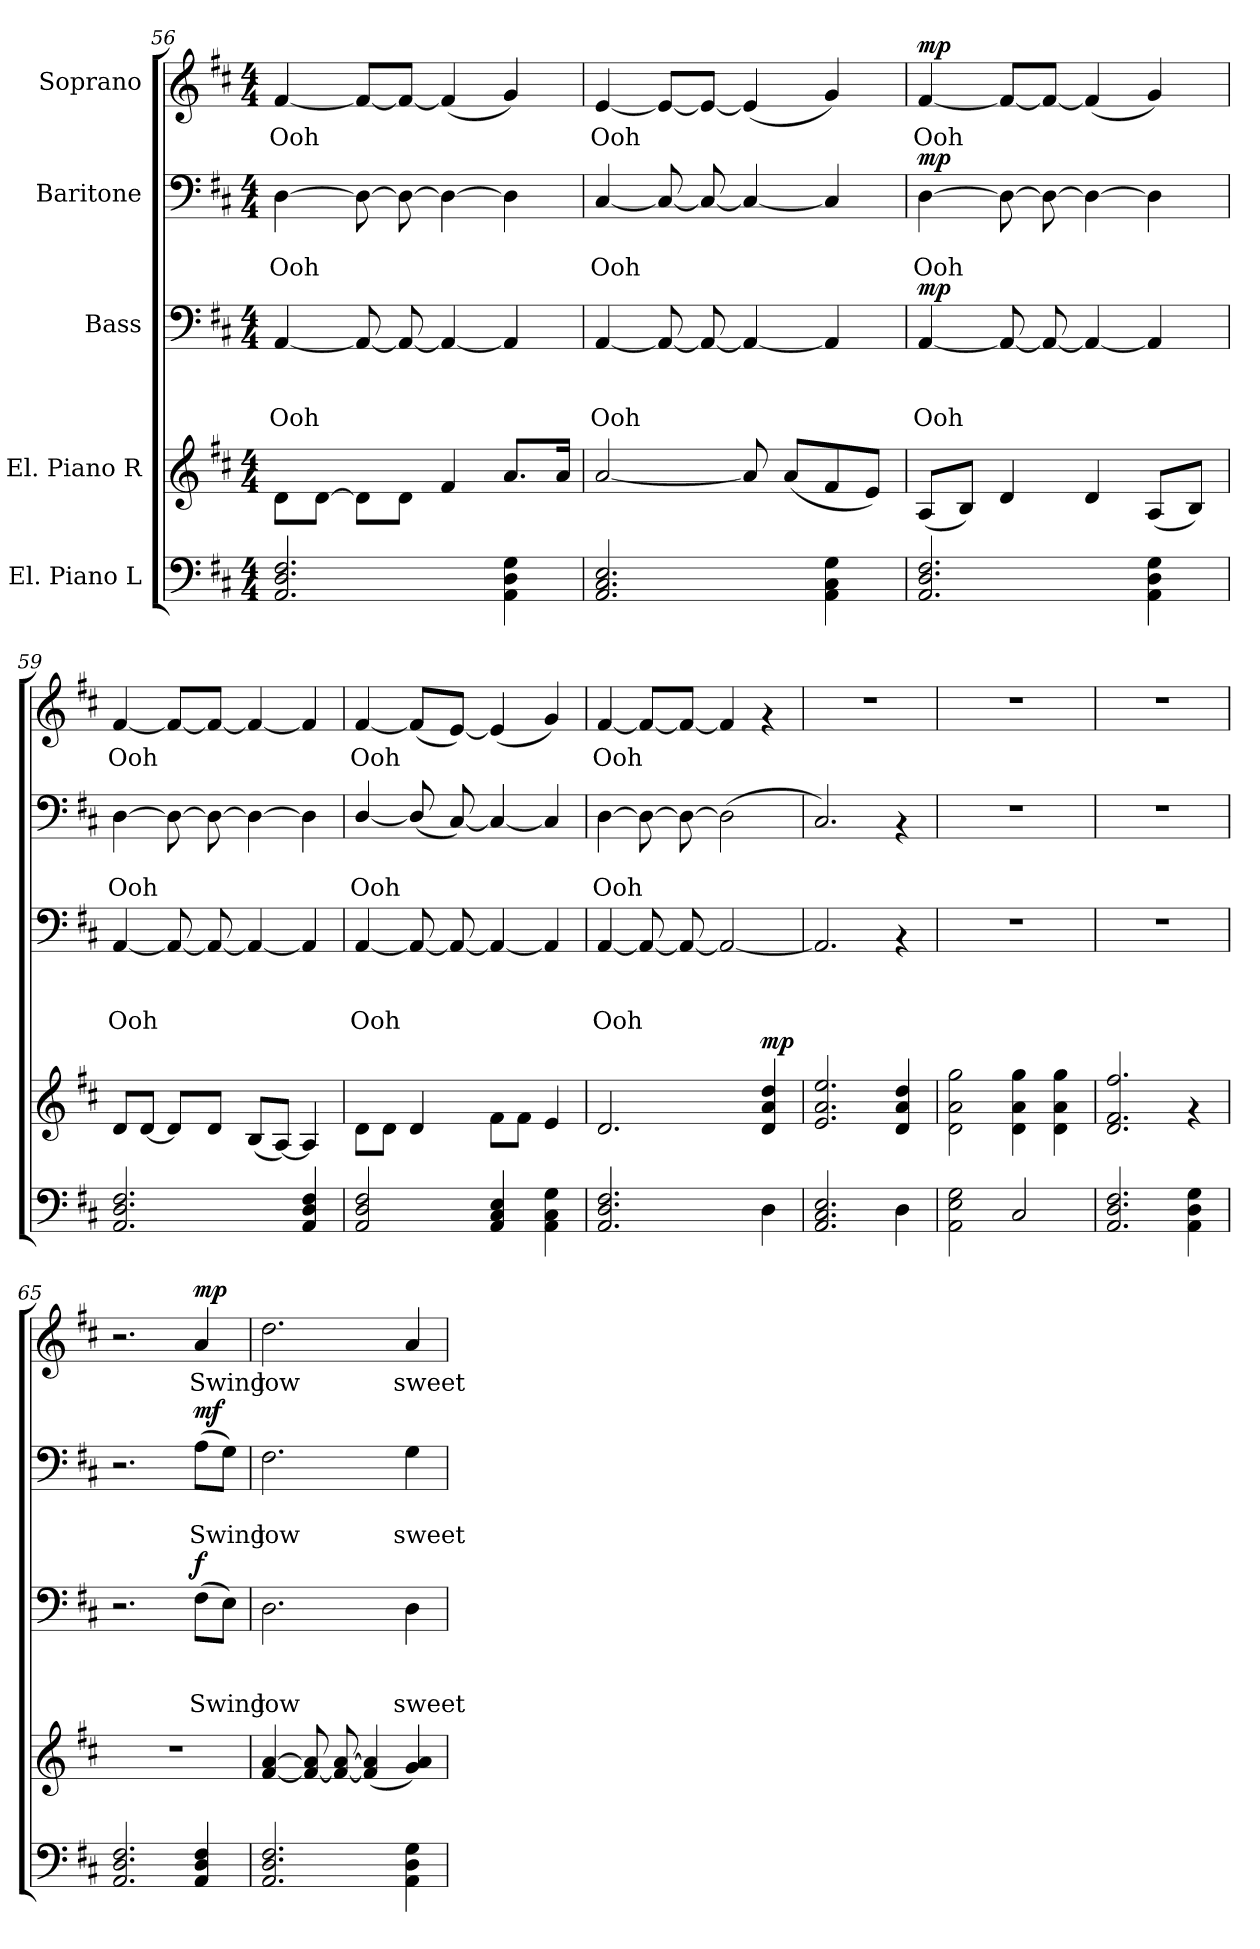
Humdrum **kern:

**kern	**kern	**dynam	**kern	**text	**text	**text	**dynam	**kern	**text	**text	**dynam	**kern	**text	**dynam
*part5	*part4	*part4	*part3	*part3	*part3	*part3	*part3	*part2	*part2	*part2	*part2	*part1	*part1	*part1
*staff5	*staff4	*staff4	*staff3	*staff3	*staff3	*staff3	*staff3	*staff2	*staff2	*staff2	*staff2	*staff1	*staff1	*staff1
*I"El. Piano L	*I"El. Piano R	*	*I"Bass	*	*	*	*	*I"Baritone	*	*	*	*I"Soprano	*	*
*clefF4	*clefG2	*	*clefF4	*	*	*	*	*clefF4	*	*	*	*clefG2	*	*
*k[f#c#]	*k[f#c#]	*	*k[f#c#]	*	*	*	*	*k[f#c#]	*	*	*	*k[f#c#]	*	*
*D:	*D:	*	*D:	*	*	*	*	*D:	*	*	*	*D:	*	*
*M4/4	*M4/4	*	*M4/4	*	*	*	*	*M4/4	*	*	*	*M4/4	*	*
=56	=56	=56	=56	=56	=56	=56	=56	=56	=56	=56	=56	=56	=56	=56
!	!	!	!	!	!	!LO:LY:b	!	!	!	!LO:LY:b	!	!	!LO:LY:b	!
2.AA/ 2.D/ 2.F#/	8d\L	.	[<4AA/	.	.	Ooh	.	[>4D\	.	Ooh	.	[<4f#/	Ooh	.
.	[>8d\J	.	.	.	.	.	.	.	.	.	.	.	.	.
.	8d\L]	.	8AA/_	.	.	.	.	8D\_	.	.	.	8f#/L_	.	.
.	8d\J	.	8AA/_	.	.	.	.	8D\_	.	.	.	8f#/J_	.	.
.	4f#/	.	4AA/_	.	.	.	.	4D\_	.	.	.	(<4f#/]	.	.
4AA\ 4D\ 4G\	8.a/L	.	4AA/]	.	.	.	.	4D\]	.	.	.	4g/)	.	.
.	16a/Jk	.	.	.	.	.	.	.	.	.	.	.	.	.
!!LO:PB:g=z
=57	=57	=57	=57	=57	=57	=57	=57	=57	=57	=57	=57	=57	=57	=57
!	!	!	!	!	!	!LO:LY:b	!	!	!	!LO:LY:b	!	!	!LO:LY:b	!
2.AA/ 2.C#/ 2.E/	[<2a/	.	[<4AA/	.	.	Ooh	.	[<4C#/	.	Ooh	.	[<4e/	Ooh	.
.	.	.	8AA/_	.	.	.	.	8C#/_	.	.	.	8e/L_	.	.
.	.	.	8AA/_	.	.	.	.	8C#/_	.	.	.	8e/J_	.	.
.	8a/]	.	4AA/_	.	.	.	.	4C#/_	.	.	.	(<4e/]	.	.
.	(<8a/L	.	.	.	.	.	.	.	.	.	.	.	.	.
4AA\ 4C#\ 4G\	8f#/	.	4AA/]	.	.	.	.	4C#/]	.	.	.	4g/)	.	.
.	8e/J)	.	.	.	.	.	.	.	.	.	.	.	.	.
=58	=58	=58	=58	=58	=58	=58	=58	=58	=58	=58	=58	=58	=58	=58
!	!	!	!	!	!	!LO:LY:b	!LO:DY:a	!	!	!LO:LY:b	!LO:DY:a	!	!LO:LY:b	!LO:DY:a
2.AA/ 2.D/ 2.F#/	(<8A/L	.	[<4AA/	.	.	Ooh	mp	[>4D\	.	Ooh	mp	[<4f#/	Ooh	mp
.	8B/J)	.	.	.	.	.	.	.	.	.	.	.	.	.
.	4d/	.	8AA/_	.	.	.	.	8D\_	.	.	.	8f#/L_	.	.
.	.	.	8AA/_	.	.	.	.	8D\_	.	.	.	8f#/J_	.	.
.	4d/	.	4AA/_	.	.	.	.	4D\_	.	.	.	(<4f#/]	.	.
4AA\ 4D\ 4G\	(<8A/L	.	4AA/]	.	.	.	.	4D\]	.	.	.	4g/)	.	.
.	8B/J)	.	.	.	.	.	.	.	.	.	.	.	.	.
=59	=59	=59	=59	=59	=59	=59	=59	=59	=59	=59	=59	=59	=59	=59
!	!	!	!	!	!	!LO:LY:b	!	!	!	!LO:LY:b	!	!	!LO:LY:b	!
2.AA/ 2.D/ 2.F#/	8d/L	.	[<4AA/	.	.	Ooh	.	[>4D\	.	Ooh	.	[<4f#/	Ooh	.
.	[<8d/J	.	.	.	.	.	.	.	.	.	.	.	.	.
.	8d/L]	.	8AA/_	.	.	.	.	8D\_	.	.	.	8f#/L_	.	.
.	8d/J	.	8AA/_	.	.	.	.	8D\_	.	.	.	8f#/J_	.	.
.	(<8B/L	.	4AA/_	.	.	.	.	4D\_	.	.	.	4f#/_	.	.
.	[<8A/J)	.	.	.	.	.	.	.	.	.	.	.	.	.
4AA/ 4D/ 4F#/	4A/]	.	4AA/]	.	.	.	.	4D\]	.	.	.	4f#/]	.	.
=60	=60	=60	=60	=60	=60	=60	=60	=60	=60	=60	=60	=60	=60	=60
!	!	!	!	!	!	!LO:LY:b	!	!	!	!LO:LY:b	!	!	!LO:LY:b	!
2AA/ 2D/ 2F#/	8d\L	.	[<4AA/	.	.	Ooh	.	[<4D/	.	Ooh	.	[<4f#/	Ooh	.
.	8d\J	.	.	.	.	.	.	.	.	.	.	.	.	.
.	4d/	.	8AA/_	.	.	.	.	(<8D/]	.	.	.	(<8f#/L]	.	.
.	.	.	8AA/_	.	.	.	.	[<8C#/)	.	.	.	[<8e/J)	.	.
4AA/ 4C#/ 4E/	8f#\L	.	4AA/_	.	.	.	.	4C#/_	.	.	.	(<4e/]	.	.
.	8f#\J	.	.	.	.	.	.	.	.	.	.	.	.	.
4AA\ 4C#\ 4G\	4e/	.	4AA/]	.	.	.	.	4C#/]	.	.	.	4g/)	.	.
=61	=61	=61	=61	=61	=61	=61	=61	=61	=61	=61	=61	=61	=61	=61
!	!	!	!	!	!	!LO:LY:b	!	!	!	!LO:LY:b	!	!	!LO:LY:b	!
2.AA/ 2.D/ 2.F#/	2.d/	.	[<4AA/	.	.	Ooh	.	[>4D\	.	Ooh	.	[<4f#/	Ooh	.
.	.	.	8AA/_	.	.	.	.	8D\_	.	.	.	8f#/L_	.	.
.	.	.	8AA/_	.	.	.	.	8D\_	.	.	.	8f#/J_	.	.
.	.	.	2AA/_	.	.	.	.	(>2D\]	.	.	.	4f#/]	.	.
!	!	!LO:DY:a	!	!	!	!	!	!	!	!	!	!	!	!
4D\	4d/ 4a/ 4dd/	mp	.	.	.	.	.	.	.	.	.	4rf	.	.
!!LO:LB:g=z
=62	=62	=62	=62	=62	=62	=62	=62	=62	=62	=62	=62	=62	=62	=62
2.AA/ 2.C#/ 2.E/	2.e/ 2.a/ 2.ee/	.	2.AA/]	.	.	.	.	2.C#/)	.	.	.	1r	.	.
4D\	4d/ 4a/ 4dd/	.	4rAA	.	.	.	.	4rAA	.	.	.	.	.	.
=63	=63	=63	=63	=63	=63	=63	=63	=63	=63	=63	=63	=63	=63	=63
2AA\ 2E\ 2G\	2d\ 2a\ 2gg\	.	1r	.	.	.	.	1r	.	.	.	1r	.	.
2C#/	4d\ 4a\ 4gg\	.	.	.	.	.	.	.	.	.	.	.	.	.
.	4d\ 4a\ 4gg\	.	.	.	.	.	.	.	.	.	.	.	.	.
=64	=64	=64	=64	=64	=64	=64	=64	=64	=64	=64	=64	=64	=64	=64
2.AA/ 2.D/ 2.F#/	2.d/ 2.f#/ 2.ff#/	.	1r	.	.	.	.	1r	.	.	.	1r	.	.
4AA\ 4D\ 4G\	4rf	.	.	.	.	.	.	.	.	.	.	.	.	.
=65	=65	=65	=65	=65	=65	=65	=65	=65	=65	=65	=65	=65	=65	=65
2.AA/ 2.D/ 2.F#/	1r	.	2.r	.	.	.	.	2.r	.	.	.	2.r	.	.
!	!	!	!	!	!	!LO:LY:b	!LO:DY:a	!	!	!LO:LY:b	!LO:DY:a	!	!LO:LY:b	!LO:DY:a
4AA/ 4D/ 4F#/	.	.	(>8F#\L	.	.	Swing	f	(>8A\L	.	Swing	mf	4a/	Swing	mp
.	.	.	8E\J)	.	.	.	.	8G\J)	.	.	.	.	.	.
=66	=66	=66	=66	=66	=66	=66	=66	=66	=66	=66	=66	=66	=66	=66
!	!	!	!	!	!	!LO:LY:b	!	!	!	!LO:LY:b	!	!	!LO:LY:b	!
2.AA/ 2.D/ 2.F#/	[<4f#/ [>4a/	.	2.D\	.	.	low	.	2.F#\	.	low	.	2.dd\	low	.
.	8f#/_ 8a/]	.	.	.	.	.	.	.	.	.	.	.	.	.
.	8f#/_ [>8a/	.	.	.	.	.	.	.	.	.	.	.	.	.
.	(<4f#/] 4a/]	.	.	.	.	.	.	.	.	.	.	.	.	.
!	!	!	!	!	!	!LO:LY:b	!	!	!	!LO:LY:b	!	!	!LO:LY:b	!
4AA\ 4D\ 4G\	4g/ 4a/)	.	4D\	.	.	sweet	.	4G\	.	sweet	.	4a/	sweet	.
=	=	=	=	=	=	=	=	=	=	=	=	=	=	=
*-	*-	*-	*-	*-	*-	*-	*-	*-	*-	*-	*-	*-	*-	*-
